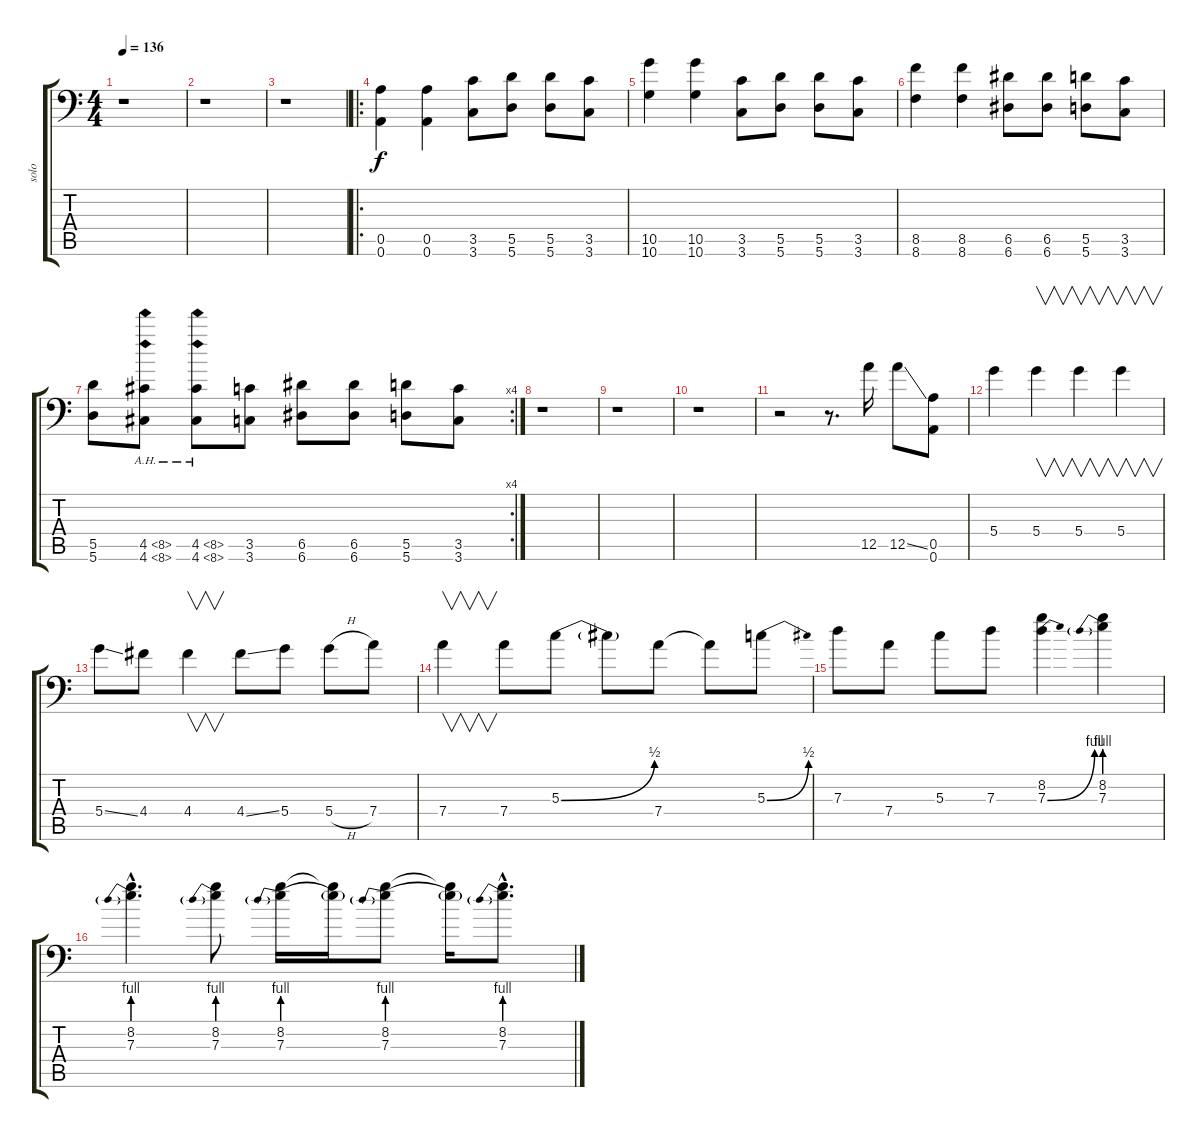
\track ("solo" "solo") {instrument overdrivenguitar}
\staff {score tabs}
\tuning (E4 B3 G3 D3 A2 A1) {hide}
\ts (4 4)
\tempo 136
\clef f4
\ks c
r.1{dy f} |
r.1 |
r.1 |
\ro
(0.5 0.6).4 (0.5 0.6).4 (3.5 3.6).8 (5.5 5.6).8 (5.5 5.6).8 (3.5 3.6).8 |
(10.5 10.6).4 (10.5 10.6).4 (3.5 3.6).8 (5.5 5.6).8 (5.5 5.6).8 (3.5 3.6).8 |
(8.5 8.6).4 (8.5 8.6).4 (6.5 6.6).8 (6.5 6.6).8 (5.5 5.6).8 (3.5 3.6).8 |
\rc 4
(5.5 5.6).8 (4.5{ah 4} 4.6{ah 4}).8 (4.5{ah 4} 4.6{ah 4}).8 (3.5 3.6).8 (6.5 6.6).8 (6.5 6.6).8 (5.5 5.6).8 (3.5 3.6).8 |
r.1 |
r.1 |
r.1 |
r.2 r.8{d} 12.5.16 12.5{ss}.8 (0.5 0.6).8 |
5.4.4 5.4.4{v} 5.4.4{v} 5.4.4{v} |
5.4{ss}.8 4.4.8 4.4.4{v} 4.4{ss}.8 5.4.8 5.4{h}.8 7.4.8 |
7.4.4{v} 7.4.8 5.3{be (bend 0 0 60 2)}.8 5.3{t}.8 7.4.8 7.4{t}.8 5.3{be (bend 0 0 60 2)}.8 |
7.3.8 7.4.8 5.3.8 7.3.8 (8.2 7.3{be (bend 0 0 60 4)}).4 (8.2 7.3{be (prebend 0 4 60 4)}).4 |
(8.2{hac} 7.3{be (prebend 0 4 60 4) hac}).4{d} (8.2 7.3{be (prebend 0 4 60 4)}).8 (8.2 7.3{be (prebend 0 4 60 4)}).16 (8.2{t} 7.3{t}).16 (8.2 7.3{be (prebend 0 4 60 4)}).8 (8.2{t} 7.3{t}).16 (8.2{hac} 7.3{be (prebend 0 4 60 4) hac}).8{d}
